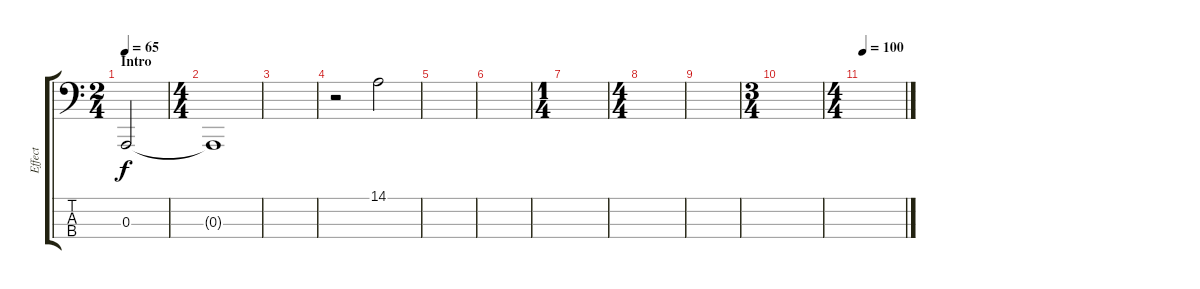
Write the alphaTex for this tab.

\track ("Effect" "Effect") {instrument applause}
\staff {score tabs}
\tuning (G2 D2 A1 E1) {hide}
\ts (2 4)
\section ("" "Intro")
\tempo 65
\clef f4
\ks c
0.3.2{dy f volume 5 instrument applause} |
\ts (4 4)
0.3{t}.1 |
|
r.2{volume 16 instrument seashore} 14.1.2{instrument seashore} |
|
|
\ts (1 4)
|
\ts (4 4)
|
|
\ts (3 4)
|
\ts (4 4)
\tempo 100
